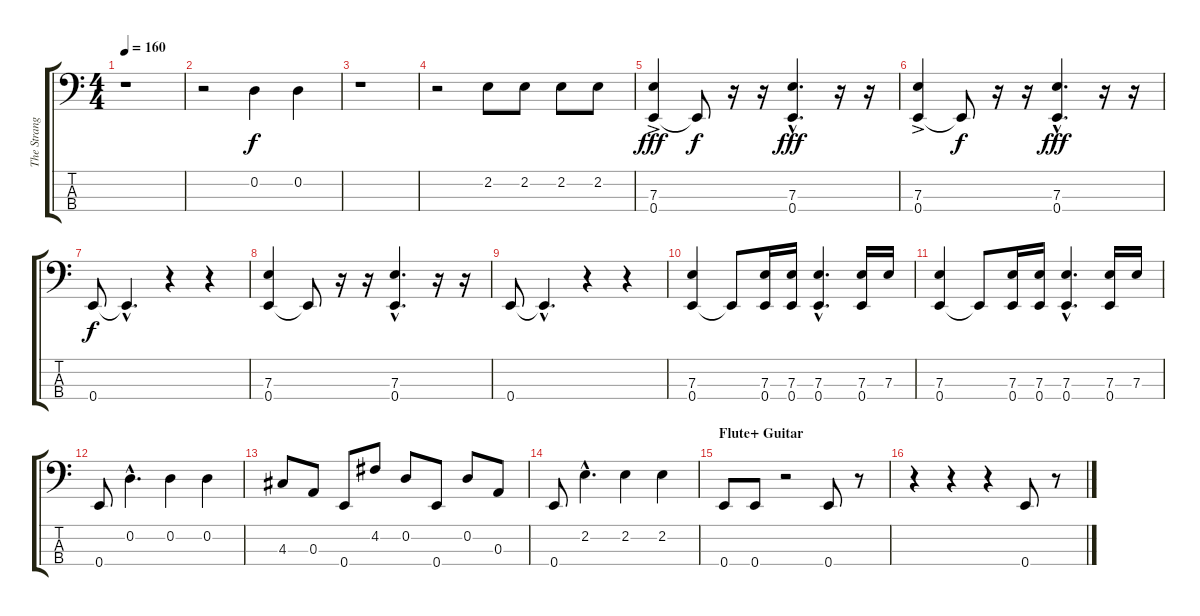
\track ("The Strange man (Bass)" "The Strang") {instrument electricbassfinger}
\staff {score tabs}
\tuning (G2 D2 A1 E1) {hide}
\ts (4 4)
\tempo 160
\clef f4
\ks c
r.1{dy f} |
r.2 0.2.4 0.2.4 |
r.1 |
r.2{volume 16} 2.2.8 2.2.8 2.2.8 2.2.8 |
(7.3{ac} 0.4{ac}).4{dy fff} 0.4{t}.8{dy f} r.16 r.16 (7.3{hac} 0.4{hac}).4{d dy fff} r.16 r.16 |
(7.3{ac} 0.4{ac}).4 0.4{t}.8{dy f} r.16 r.16 (7.3{hac} 0.4{hac}).4{d dy fff} r.16 r.16 |
0.4.8{dy f} 0.4{hac t}.4{d} r.4 r.4 |
(7.3 0.4).4 0.4{t}.8 r.16 r.16 (7.3{hac} 0.4{hac}).4{d} r.16 r.16 |
0.4.8 0.4{hac t}.4{d} r.4 r.4 |
(7.3 0.4).4 0.4{t}.8 (7.3 0.4).16 (7.3 0.4).16 (7.3{hac} 0.4{hac}).4{d} (7.3 0.4).16 7.3.16 |
(7.3 0.4).4 0.4{t}.8 (7.3 0.4).16 (7.3 0.4).16 (7.3{hac} 0.4{hac}).4{d} (7.3 0.4).16 7.3.16 |
0.4.8 0.2{hac}.4{d} 0.2.4 0.2.4 |
4.3.8 0.3.8 0.4.8 4.2.8 0.2.8 0.4.8 0.2.8 0.3.8 |
0.4.8 2.2{hac}.4{d} 2.2.4 2.2.4 |
\section ("" "Flute+ Guitar")
0.4.8 0.4.8 r.2 0.4.8 r.8 |
r.4 r.4 r.4 0.4.8 r.8
